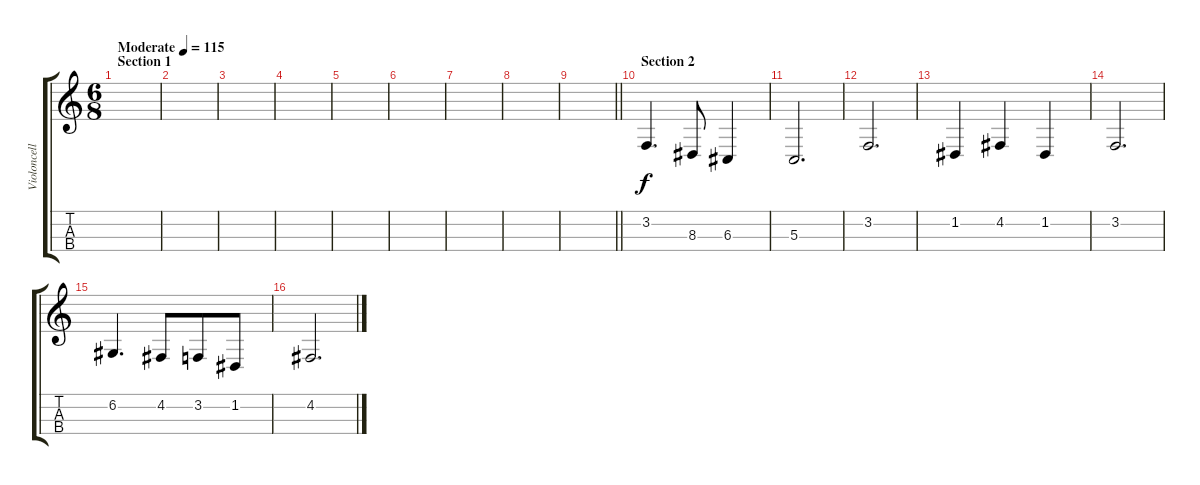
\track ("Violoncelle" "Violoncell") {instrument cello}
\staff {score tabs}
\tuning (A3 D3 G2 C2) {hide}
\ts (6 8)
\section ("" "Section 1")
\tempo (115 "Moderate")
\clef g2
\ks c
|
|
|
|
|
|
|
|
\barLineRight lightlight
|
\section ("" "Section 2")
3.2.4{d} 8.3.8 6.3.4 |
5.3.2{d} |
3.2.2{d} |
1.2.4 4.2.4 1.2.4 |
3.2.2{d} |
6.2.4{d} 4.2.8 3.2.8 1.2.8 |
4.2.2{d}
